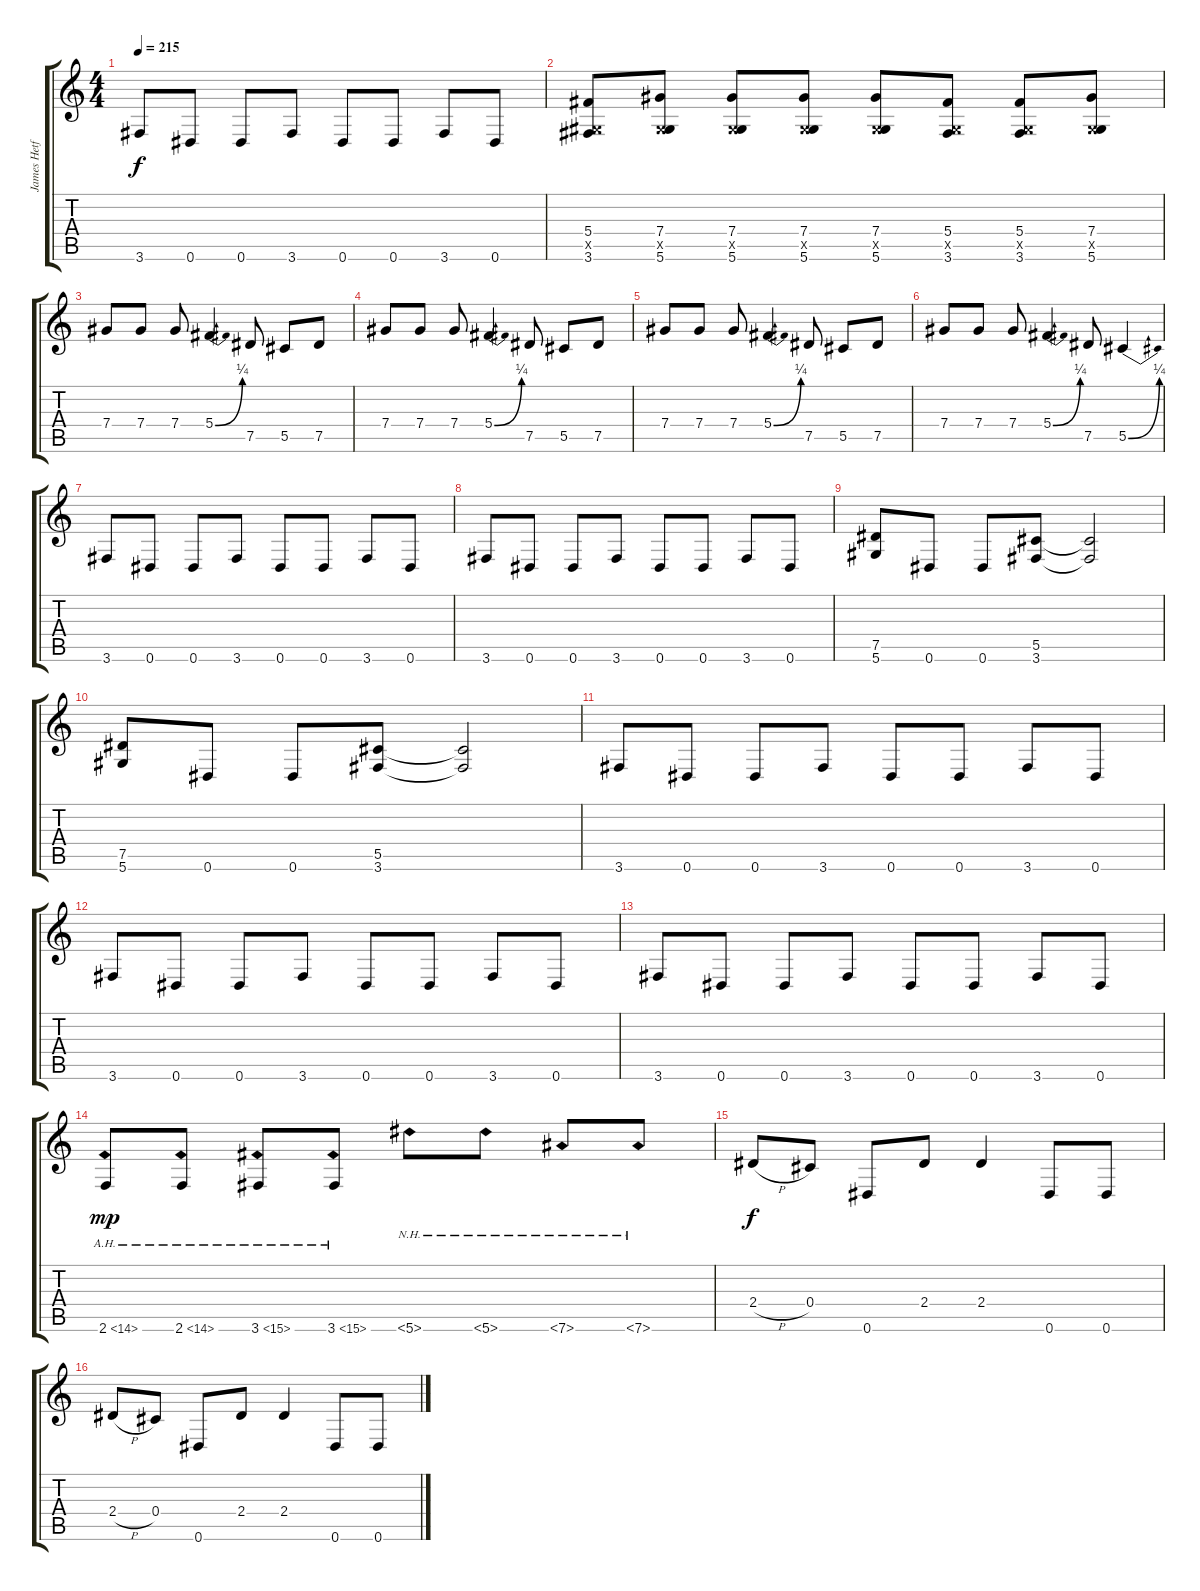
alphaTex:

\track ("James Hetfield" "James Hetf") {instrument overdrivenguitar}
\staff {score tabs}
\tuning (Eb4 Bb3 Gb3 Db3 Ab2 Eb2) {hide}
\ts (4 4)
\tempo 215
\clef g2
\ks c
3.6.8{dy f} 0.6.8 0.6.8 3.6.8 0.6.8 0.6.8 3.6.8 0.6.8 |
(5.4 0.5{x} 3.6).8 (7.4 0.5{x} 5.6).8 (7.4 0.5{x} 5.6).8 (7.4 0.5{x} 5.6).8 (7.4 0.5{x} 5.6).8 (5.4 0.5{x} 3.6).8 (5.4 0.5{x} 3.6).8 (7.4 0.5{x} 5.6).8 |
7.4.8 7.4.8 7.4.8 5.4{be (bend 0 0 60 1)}.4 7.5.8 5.5.8 7.5.8 |
7.4.8 7.4.8 7.4.8 5.4{be (bend 0 0 60 1)}.4 7.5.8 5.5.8 7.5.8 |
7.4.8 7.4.8 7.4.8 5.4{be (bend 0 0 60 1)}.4 7.5.8 5.5.8 7.5.8 |
7.4.8 7.4.8 7.4.8 5.4{be (bend 0 0 60 1)}.4 7.5.8 5.5{be (bend 0 0 60 1)}.4 |
3.6.8 0.6.8 0.6.8 3.6.8 0.6.8 0.6.8 3.6.8 0.6.8 |
3.6.8 0.6.8 0.6.8 3.6.8 0.6.8 0.6.8 3.6.8 0.6.8 |
(7.5 5.6).8 0.6.8 0.6.8 (5.5 3.6).8 (5.5{t} 3.6{t}).2 |
(7.5 5.6).8 0.6.8 0.6.8 (5.5 3.6).8 (5.5{t} 3.6{t}).2 |
3.6.8 0.6.8 0.6.8 3.6.8 0.6.8 0.6.8 3.6.8 0.6.8 |
3.6.8 0.6.8 0.6.8 3.6.8 0.6.8 0.6.8 3.6.8 0.6.8 |
3.6.8 0.6.8 0.6.8 3.6.8 0.6.8 0.6.8 3.6.8 0.6.8 |
2.6{ah 12}.8{dy mp} 2.6{ah 12}.8 3.6{ah 12}.8 3.6{ah 12}.8 5.6{nh}.8 5.6{nh}.8 7.6{nh}.8 7.6{nh}.8 |
2.4{h}.8{dy f} 0.4.8 0.6.8 2.4.8 2.4.4 0.6.8 0.6.8 |
2.4{h}.8 0.4.8 0.6.8 2.4.8 2.4.4 0.6.8 0.6.8
